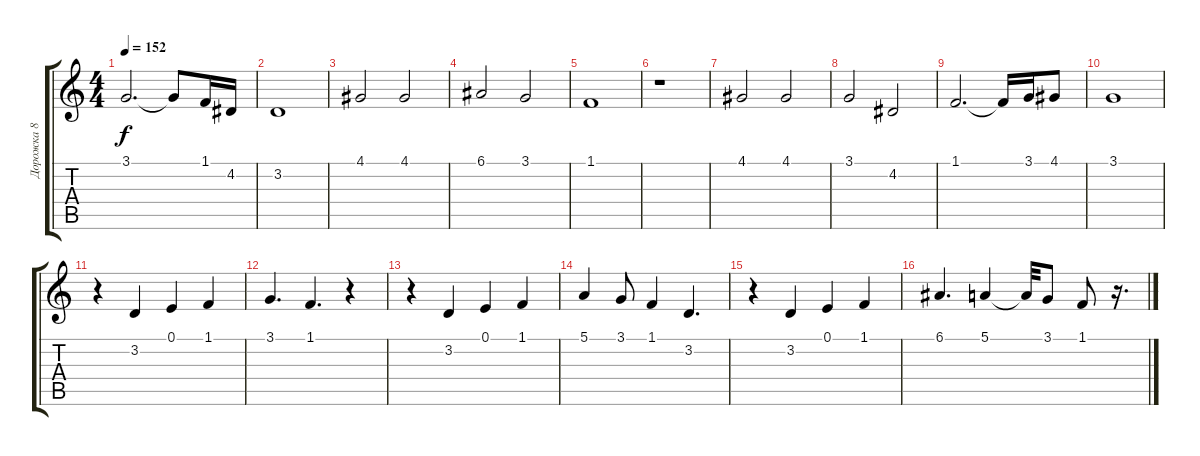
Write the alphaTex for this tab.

\track ("Дорожка 8" "Дорожка 8") {instrument fx5brightness}
\staff {score tabs}
\tuning (E4 B3 G3 D3 A2 E2) {hide}
\ts (4 4)
\tempo 152
\clef g2
\ks c
3.1.2{d dy f} 3.1{t}.8 1.1.16 4.2.16 |
3.2.1 |
4.1.2 4.1.2 |
6.1.2 3.1.2 |
1.1.1 |
r.1 |
4.1.2 4.1.2 |
3.1.2 4.2.2 |
1.1.2{d} 1.1{t}.16 3.1.16 4.1.8 |
3.1.1 |
r.4 3.2.4 0.1.4 1.1.4 |
3.1.4{d} 1.1.4{d} r.4 |
r.4 3.2.4 0.1.4 1.1.4 |
5.1.4 3.1.8 1.1.4 3.2.4{d} |
r.4 3.2.4 0.1.4 1.1.4 |
6.1.4{d} 5.1.4 5.1{t}.32 3.1.8 1.1.8 r.16{d}
